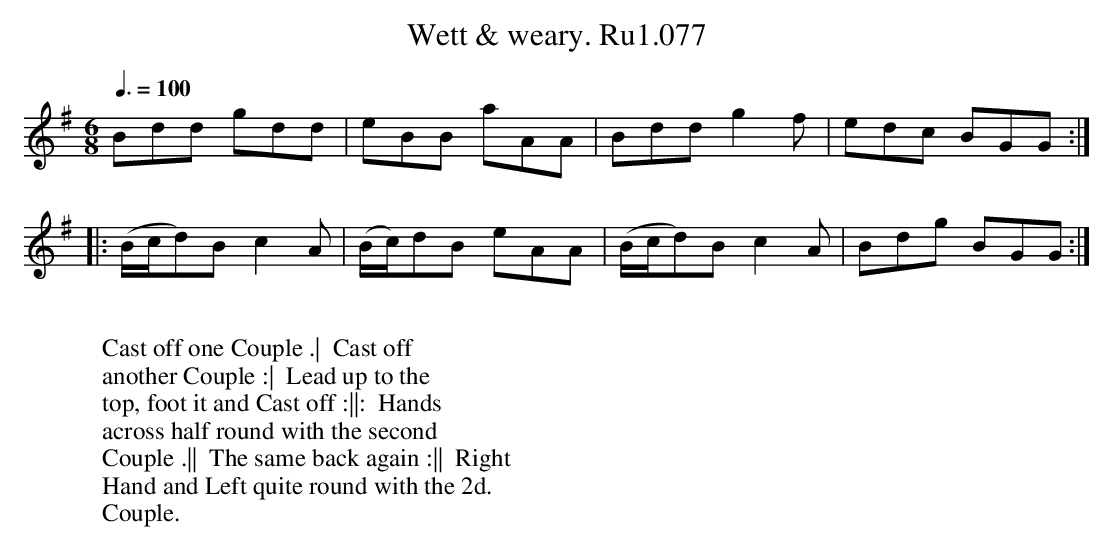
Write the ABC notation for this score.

X:1
T:Wett & weary. Ru1.077
L:1/8
M:6/8
Q:3/8=100
K:G
Bdd gdd|eBB aAA|Bdd g2f|edc BGG :|
|: (B/c/d)B c2A|(B/c/)dB eAA|(B/c/d)B c2A|Bdg BGG :|
W:
W: Cast off one Couple .|  Cast off
W: another Couple :|  Lead up to the
W: top, foot it and Cast off :||:  Hands
W: across half round with the second
W: Couple .||  The same back again :||  Right
W: Hand and Left quite round with the 2d.
W: Couple.
